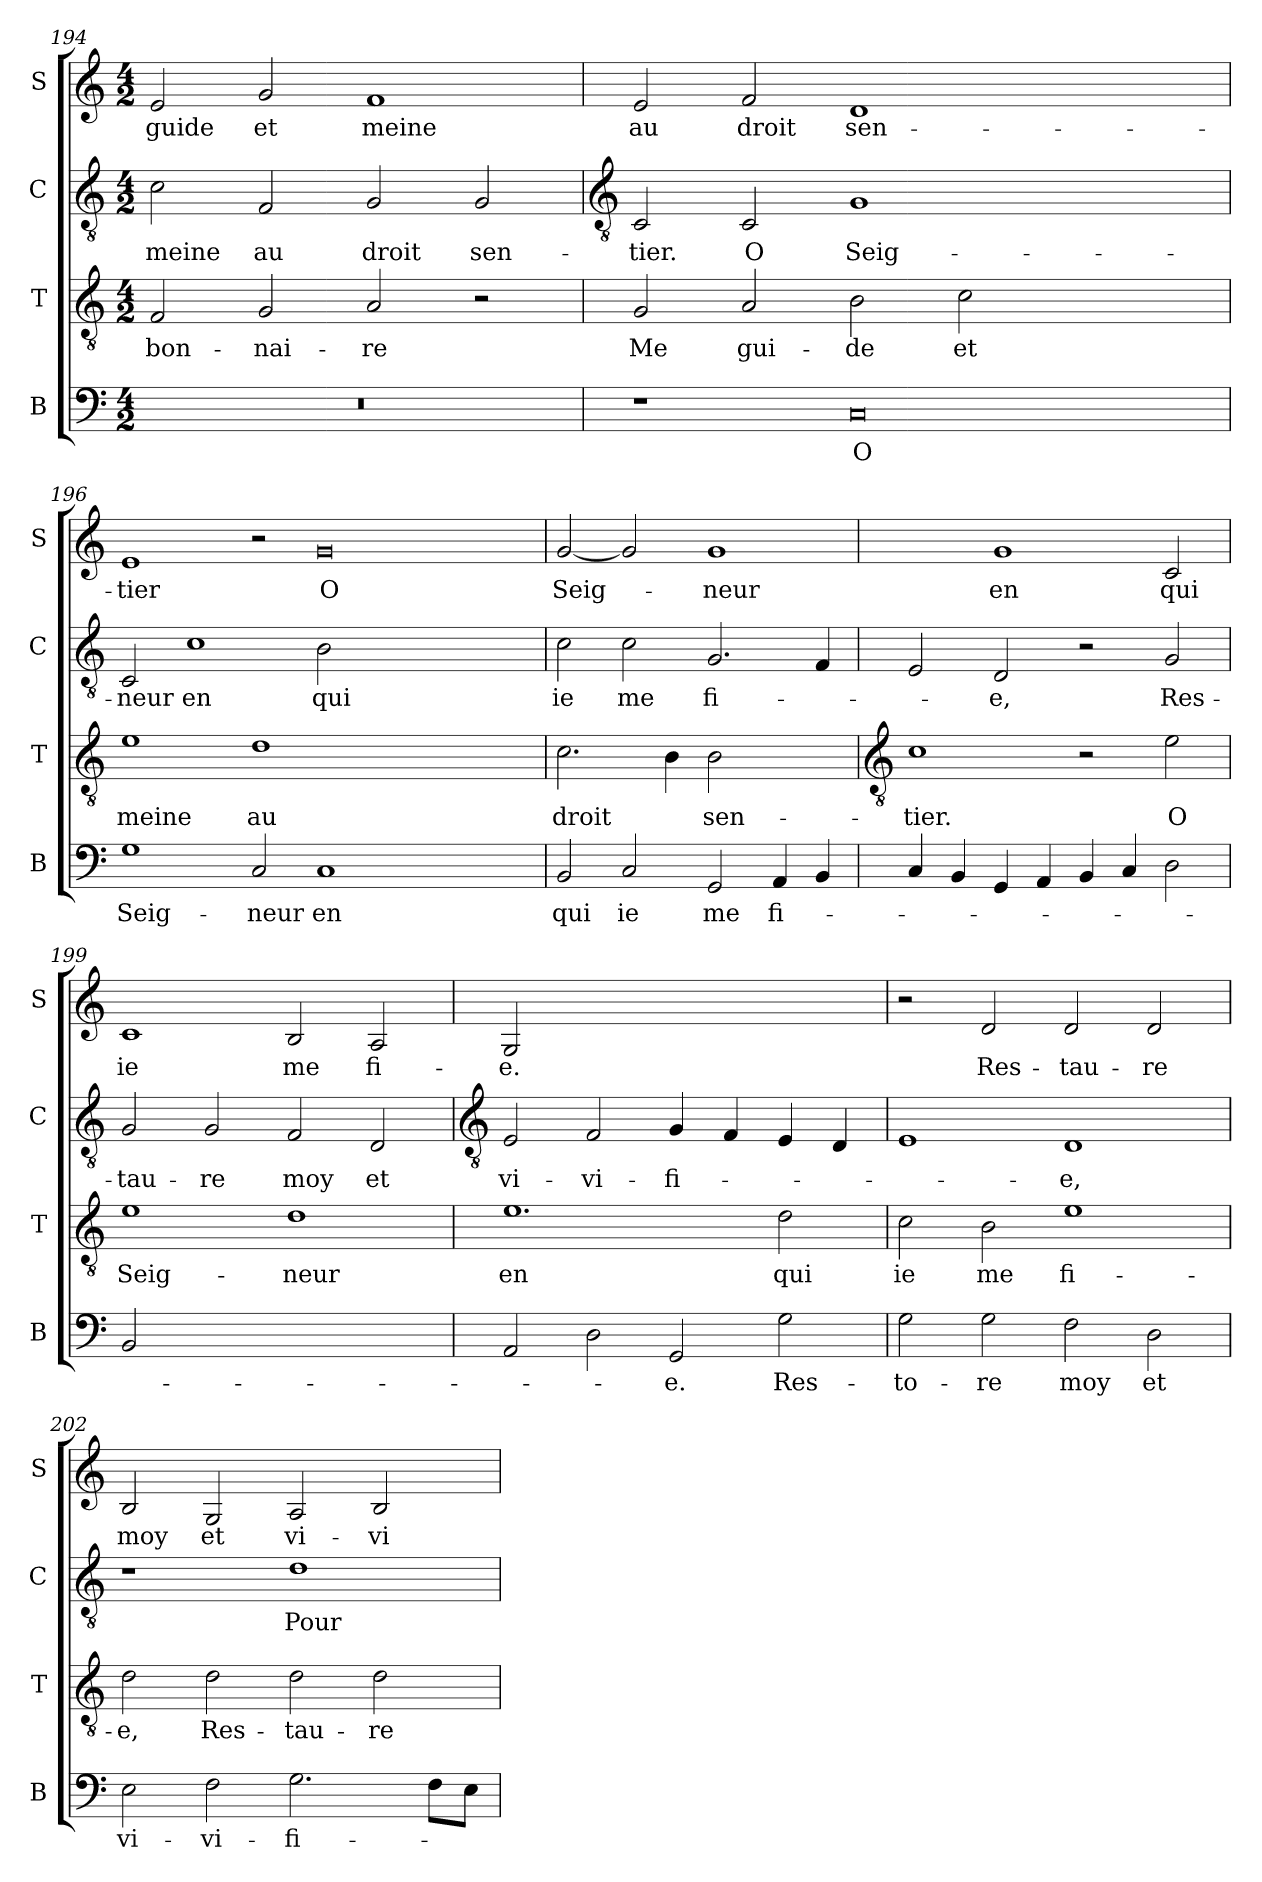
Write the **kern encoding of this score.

**kern	**text	**kern	**text	**kern	**text	**kern	**text
*part4	*part4	*part3	*part3	*part2	*part2	*part1	*part1
*staff4	*staff4	*staff3	*staff3	*staff2	*staff2	*staff1	*staff1
*I"B	*	*I"T	*	*I"C	*	*I"S	*
*I'B	*	*I'T	*	*I'C	*	*I'S	*
*clefF4	*	*clefGv2	*	*clefGv2	*	*clefG2	*
*k[]	*	*k[]	*	*k[]	*	*k[]	*
*C:	*	*C:	*	*C:	*	*C:	*
*M4/2	*	*M4/2	*	*M4/2	*	*M4/2	*
=194	=194	=194	=194	=194	=194	=194	=194
!	!	!	!LO:LY:b	!	!LO:LY:b	!	!LO:LY:b
0r	.	2F	-bon-	2c	meine	2e	guide
!	!	!	!LO:LY:b	!	!LO:LY:b	!	!LO:LY:b
.	.	2G	-nai-	2F	au	2g	et
!	!	!	!LO:LY:b	!	!LO:LY:b	!	!LO:LY:b
.	.	2A	-re	2G	droit	1f	meine
!	!	!	!	!	!LO:LY:b	!	!
.	.	2r	.	2G	sen-	.	.
!!LO:LB:g=z
=195	=195	=195	=195	=195	=195	=195	=195
*	*	*	*	*clefGv2	*	*	*
!	!	!	!LO:LY:b	!	!LO:LY:b	!	!LO:LY:b
1r	.	2G	Me	2C	-tier.	2e	au
!	!	!	!LO:LY:b	!	!LO:LY:b	!	!LO:LY:b
.	.	2A	gui-	2C	O	2f	droit
!	!LO:LY:b	!	!LO:LY:b	!	!LO:LY:b	!	!LO:LY:b
0C	O	2B	-de	1G	Seig-	1d	sen-
!	!	!	!LO:LY:b	!	!	!	!
.	.	2c	et	.	.	.	.
.	.	1ryy	.	1ryy	.	1ryy	.
!!LO:LB:g=z
=196	=196	=196	=196	=196	=196	=196	=196
!	!LO:LY:b	!	!LO:LY:b	!	!LO:LY:b	!	!LO:LY:b
1G	Seig-	1e	meine	2C	-neur	1e	-tier
!	!	!	!	!	!LO:LY:b	!	!
.	.	.	.	1c	en	.	.
!	!LO:LY:b	!	!LO:LY:b	!	!	!	!
2C	-neur	1d	au	.	.	2r	.
!	!LO:LY:b	!	!	!	!LO:LY:b	!	!LO:LY:b
1C	en	.	.	2B	qui	0g	O
.	.	1.ryy	.	1.ryy	.	.	.
1ryy	.	.	.	.	.	.	.
=197	=197	=197	=197	=197	=197	=197	=197
!	!LO:LY:b	!	!LO:LY:b	!	!LO:LY:b	!	!LO:LY:b
2BB	qui	2.c	droit	2c	ie	[2g	Seig-
!	!LO:LY:b	!	!	!	!LO:LY:b	!	!
2C	ie	.	.	2c	me	2g]	.
.	.	4B	.	.	.	.	.
!	!LO:LY:b	!	!LO:LY:b	!	!LO:LY:b	!	!LO:LY:b
2GG	me	2B	sen-	2.G	fi-	1g	-neur
!	!LO:LY:b	!	!	!	!	!	!
4AA	fi-	2ryy	.	.	.	.	.
4BB	.	.	.	4F	.	.	.
!!LO:LB:g=z
=198	=198	=198	=198	=198	=198	=198	=198
*	*	*clefGv2	*	*	*	*	*
!	!	!	!LO:LY:b	!	!	!	!
4C	.	1c	-tier.	2E	.	2ryy	.
4BB	.	.	.	.	.	.	.
!	!	!	!	!	!LO:LY:b	!	!LO:LY:b
4GG	.	.	.	2D	-e,	1g	en
4AA	.	.	.	.	.	.	.
4BB	.	2r	.	2r	.	.	.
4C	.	.	.	.	.	.	.
!	!	!	!LO:LY:b	!	!LO:LY:b	!	!LO:LY:b
2D	.	2e	O	2G	Res-	2c	qui
=199	=199	=199	=199	=199	=199	=199	=199
!	!	!	!LO:LY:b	!	!LO:LY:b	!	!LO:LY:b
2BB	.	1e	Seig-	2G	-tau-	1c	ie
!	!	!	!	!	!LO:LY:b	!	!
1.ryy	.	.	.	2G	-re	.	.
!	!	!	!LO:LY:b	!	!LO:LY:b	!	!LO:LY:b
.	.	1d	-neur	2F	moy	2B	me
!	!	!	!	!	!LO:LY:b	!	!LO:LY:b
.	.	.	.	2D	et	2A	fi-
!!LO:LB:g=z
=200	=200	=200	=200	=200	=200	=200	=200
*	*	*	*	*clefGv2	*	*	*
!	!	!	!LO:LY:b	!	!LO:LY:b	!	!LO:LY:b
2AA	.	1.e	en	2E	vi-	2G	-e.
!	!	!	!	!	!LO:LY:b	!	!
2D	.	.	.	2F	-vi-	1.ryy	.
!	!LO:LY:b	!	!	!	!LO:LY:b	!	!
2GG	-e.	.	.	4G	-fi-	.	.
.	.	.	.	4F	.	.	.
!	!LO:LY:b	!	!LO:LY:b	!	!	!	!
2G	Res-	2d	qui	4E	.	.	.
.	.	.	.	4D	.	.	.
!!LO:LB:g=z
=201	=201	=201	=201	=201	=201	=201	=201
!	!LO:LY:b	!	!LO:LY:b	!	!	!	!
2G	-to-	2c	ie	1E	.	2r	.
!	!LO:LY:b	!	!LO:LY:b	!	!	!	!LO:LY:b
2G	-re	2B	me	.	.	2d	Res-
!	!LO:LY:b	!	!LO:LY:b	!	!LO:LY:b	!	!LO:LY:b
2F	moy	1e	fi-	1D	-e,	2d	-tau-
!	!LO:LY:b	!	!	!	!	!	!LO:LY:b
2D	et	.	.	.	.	2d	-re
=202	=202	=202	=202	=202	=202	=202	=202
!	!LO:LY:b	!	!LO:LY:b	!	!	!	!LO:LY:b
2E	vi-	2d	-e,	1r	.	2B	moy
!	!LO:LY:b	!	!LO:LY:b	!	!	!	!LO:LY:b
2F	-vi-	2d	Res-	.	.	2G	et
!	!LO:LY:b	!	!LO:LY:b	!	!LO:LY:b	!	!LO:LY:b
2.G	-fi-	2d	-tau-	1d	Pour	2A	vi-
!	!	!	!LO:LY:b	!	!	!	!LO:LY:b
.	.	2d	-re	.	.	2B	-vi-
8FL	.	.	.	.	.	.	.
8EJ	.	.	.	.	.	.	.
=	=	=	=	=	=	=	=
*-	*-	*-	*-	*-	*-	*-	*-
